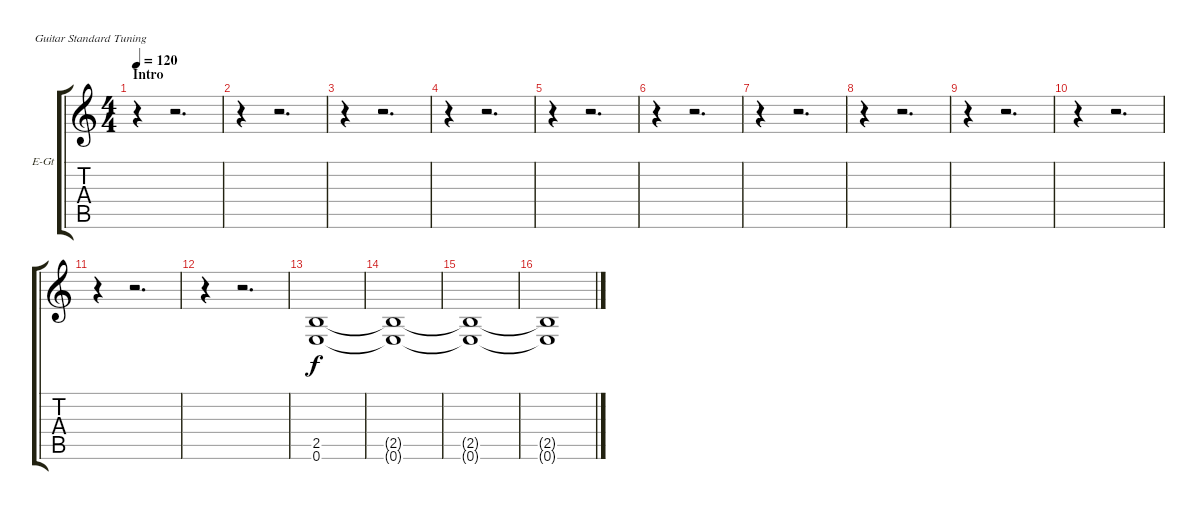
\bracketExtendMode groupsimilarinstruments
\firstSystemTrackNameOrientation horizontal
\otherSystemsTrackNameOrientation horizontal
\track ("James Rythm 2" "E-Gt") {instrument distortionguitar}
\staff {score tabs}
\tuning (E4 B3 G3 D3 A2 E2)
\ts (4 4)
\section ("" "Intro")
\tempo 120
\clef g2
\ks c
r.4{dy f instrument distortionguitar} r.2{d} |
r.4 r.2{d} |
r.4 r.2{d} |
r.4 r.2{d} |
r.4 r.2{d} |
r.4 r.2{d} |
r.4 r.2{d} |
r.4 r.2{d} |
r.4 r.2{d} |
r.4 r.2{d} |
r.4 r.2{d} |
r.4 r.2{d} |
(2.5 0.6).1 |
(2.5{t} 0.6{t}).1 |
(2.5{t} 0.6{t}).1 |
(2.5{t} 0.6{t}).1
